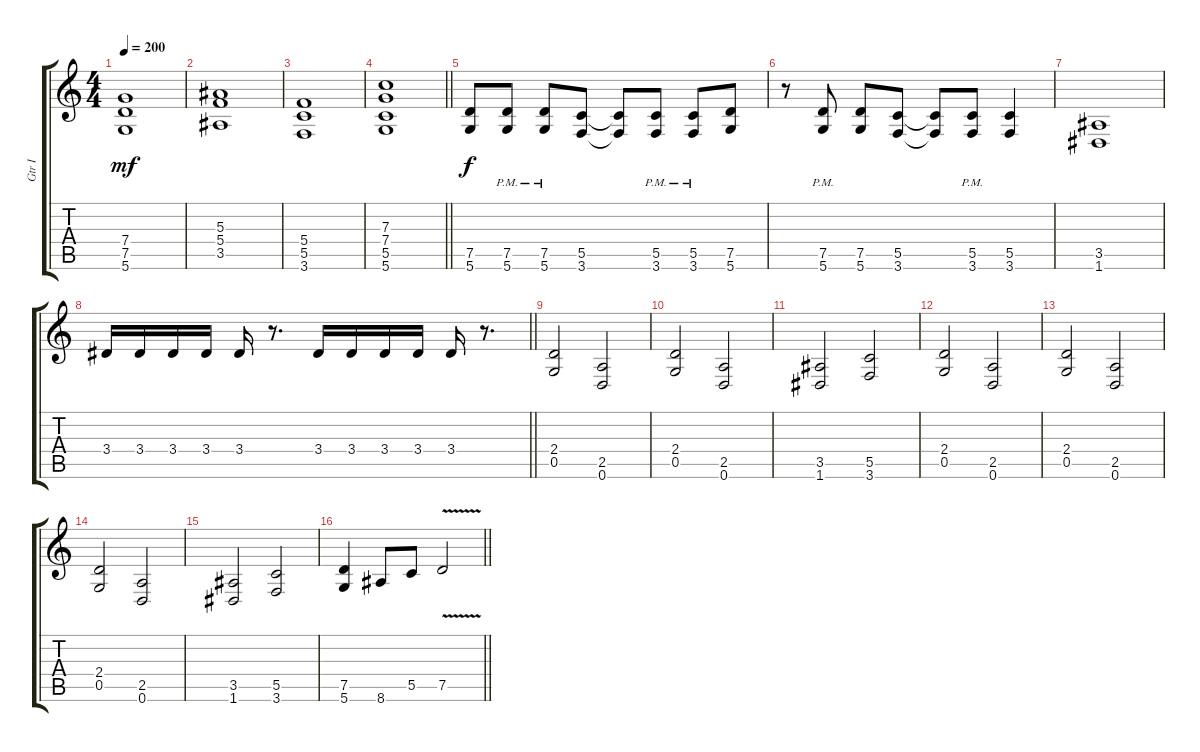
\track ("Gtr I" "Gtr I") {instrument overdrivenguitar}
\staff {score tabs}
\tuning (D4 A3 F3 C3 G2 D2) {hide}
\ts (4 4)
\tempo 200
\clef g2
\ks c
(7.4 7.5 5.6).1{dy mf} |
(5.3 5.4 3.5).1 |
(5.4 5.5 3.6).1 |
\barLineRight lightlight
(7.3 7.4 5.5 5.6).1 |
(7.5 5.6).8{dy f} (7.5{pm} 5.6{pm}).8 (7.5{pm} 5.6{pm}).8 (5.5 3.6).8 (5.5{t} 3.6{t}).8 (5.5{pm} 3.6{pm}).8 (5.5{pm} 3.6{pm}).8 (7.5 5.6).8 |
r.8 (7.5{pm} 5.6{pm}).8 (7.5 5.6).8 (5.5 3.6).8 (5.5{t} 3.6{t}).8 (5.5{pm} 3.6{pm}).8 (5.5 3.6).4 |
(3.5 1.6).1 |
\barLineRight lightlight
3.4.16 3.4.16 3.4.16 3.4.16 3.4.16 r.8{d} 3.4.16 3.4.16 3.4.16 3.4.16 3.4.16 r.8{d} |
(2.4 0.5).2 (2.5 0.6).2 |
(2.4 0.5).2 (2.5 0.6).2 |
(3.5 1.6).2 (5.5 3.6).2 |
(2.4 0.5).2 (2.5 0.6).2 |
(2.4 0.5).2 (2.5 0.6).2 |
(2.4 0.5).2 (2.5 0.6).2 |
(3.5 1.6).2 (5.5 3.6).2 |
\barLineRight lightlight
(7.5 5.6).4 8.6.8 5.5.8 7.5{v}.2
